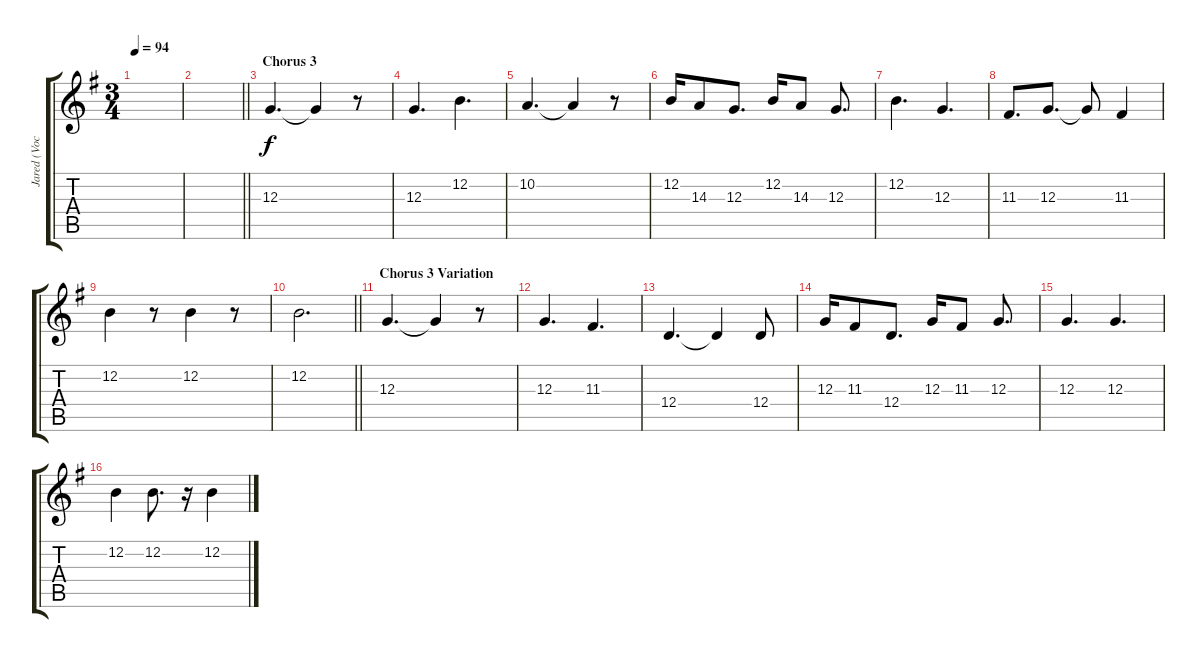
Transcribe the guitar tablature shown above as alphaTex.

\track ("Jared (Vocals)" "Jared (Voc") {mute instrument oboe}
\staff {score tabs}
\tuning (E4 B3 G3 D3 A2 E2) {hide}
\ts (3 4)
\tempo 94
\clef g2
\ks g
|
\barLineRight lightlight
|
\section ("" "Chorus 3")
12.3.4{d} 12.3{t}.4 r.8 |
12.3.4{d} 12.2.4{d} |
10.2.4{d} 10.2{t}.4 r.8 |
12.2.16 14.3.8 12.3.8{d} 12.2.16 14.3.8 12.3.8{d} |
12.2.4{d} 12.3.4{d} |
11.3.8{d} 12.3.8{d} 12.3{t}.8 11.3.4 |
12.2.4 r.8 12.2.4 r.8 |
\barLineRight lightlight
12.2.2{d} |
\section ("" "Chorus 3 Variation")
12.3.4{d} 12.3{t}.4 r.8 |
12.3.4{d} 11.3.4{d} |
12.4.4{d} 12.4{t}.4 12.4.8 |
12.3.16 11.3.8 12.4.8{d} 12.3.16 11.3.8 12.3.8{d} |
12.3.4{d} 12.3.4{d} |
12.2.4 12.2.8{d} r.16 12.2.4
